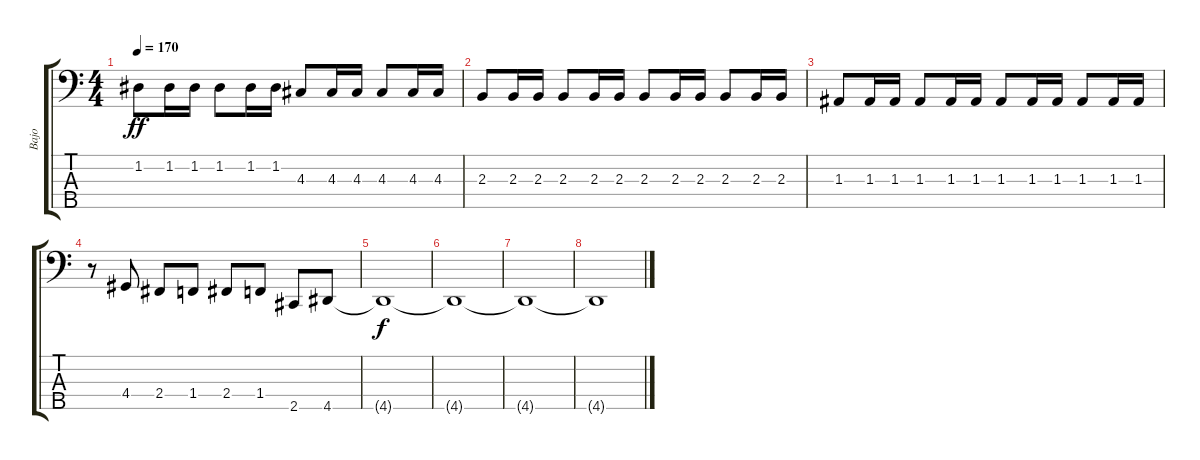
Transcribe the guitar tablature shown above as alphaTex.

\track ("Bajo" "Bajo") {instrument electricbasspick}
\staff {score tabs}
\tuning (G2 D2 A1 E1 B0) {hide}
\ts (4 4)
\tempo 170
\clef f4
\ks c
1.2.8{dy ff} 1.2.16 1.2.16 1.2.8 1.2.16 1.2.16 4.3.8 4.3.16 4.3.16 4.3.8 4.3.16 4.3.16 |
2.3.8 2.3.16 2.3.16 2.3.8 2.3.16 2.3.16 2.3.8 2.3.16 2.3.16 2.3.8 2.3.16 2.3.16 |
1.3.8 1.3.16 1.3.16 1.3.8 1.3.16 1.3.16 1.3.8 1.3.16 1.3.16 1.3.8 1.3.16 1.3.16 |
r.8 4.4.8 2.4.8 1.4.8 2.4.8 1.4.8 2.5.8 4.5.8 |
4.5{t}.1{dy f} |
4.5{t}.1 |
4.5{t}.1 |
4.5{t}.1
